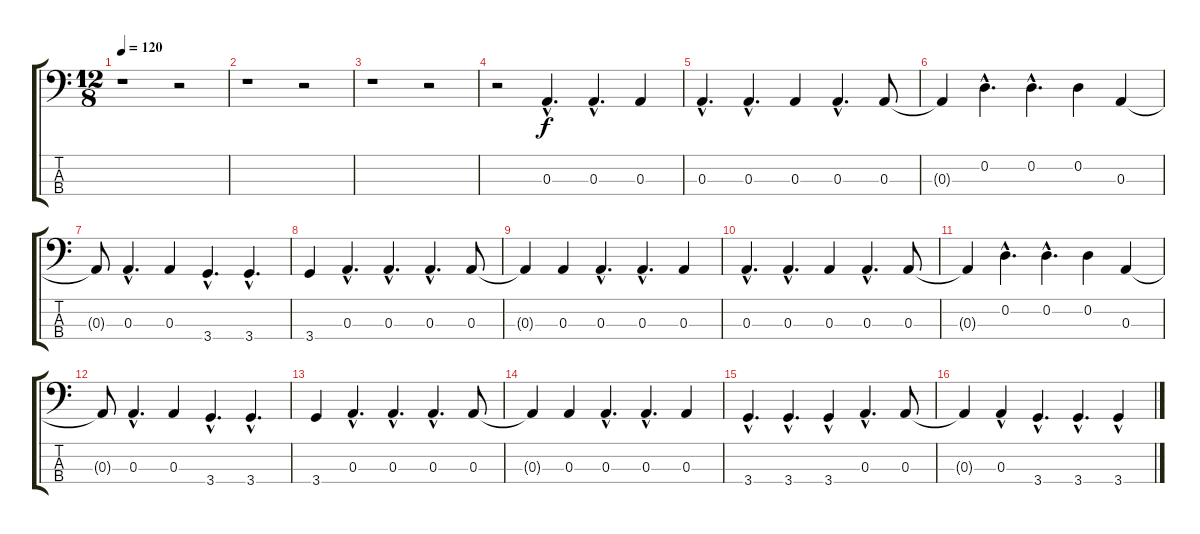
\track "" {instrument slapbass1}
\staff {score tabs}
\tuning (G2 D2 A1 E1) {hide}
\ts (12 8)
\tempo 120
\clef f4
\ks c
r.1{dy f instrument slapbass1} r.2 |
r.1 r.2 |
r.1 r.2 |
r.2 0.3{hac}.4{d} 0.3{hac}.4{d} 0.3.4 |
0.3{hac}.4{d} 0.3{hac}.4{d} 0.3.4 0.3{hac}.4{d} 0.3.8 |
0.3{t}.4 0.2{hac}.4{d} 0.2{hac}.4{d} 0.2.4 0.3.4 |
0.3{t}.8 0.3{hac}.4{d} 0.3.4 3.4{hac}.4{d} 3.4{hac}.4{d} |
3.4.4 0.3{hac}.4{d} 0.3{hac}.4{d} 0.3{hac}.4{d} 0.3.8 |
0.3{t}.4 0.3.4 0.3{hac}.4{d} 0.3{hac}.4{d} 0.3.4 |
0.3{hac}.4{d} 0.3{hac}.4{d} 0.3.4 0.3{hac}.4{d} 0.3.8 |
0.3{t}.4 0.2{hac}.4{d} 0.2{hac}.4{d} 0.2.4 0.3.4 |
0.3{t}.8 0.3{hac}.4{d} 0.3.4 3.4{hac}.4{d} 3.4{hac}.4{d} |
3.4.4 0.3{hac}.4{d} 0.3{hac}.4{d} 0.3{hac}.4{d} 0.3.8 |
0.3{t}.4 0.3.4 0.3{hac}.4{d} 0.3{hac}.4{d} 0.3.4 |
3.4{hac}.4{d} 3.4{hac}.4{d} 3.4{hac}.4 0.3{hac}.4{d} 0.3.8 |
0.3{t}.4 0.3{hac}.4 3.4{hac}.4{d} 3.4{hac}.4{d} 3.4{hac}.4
